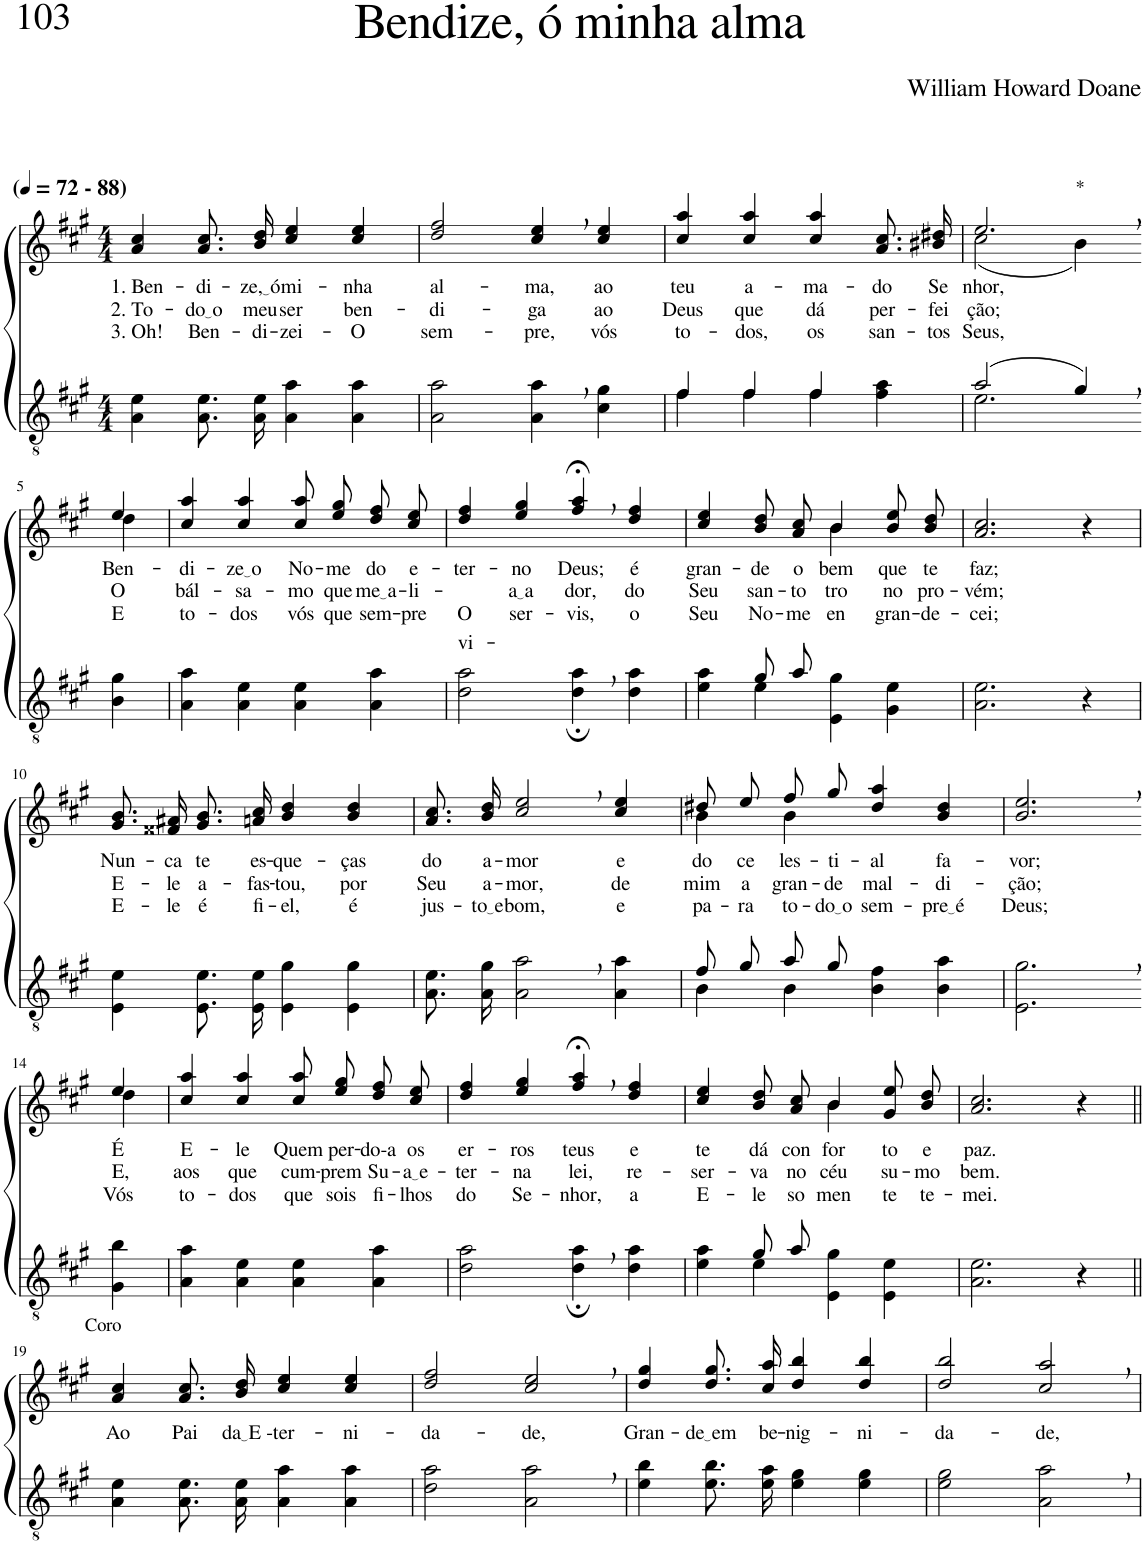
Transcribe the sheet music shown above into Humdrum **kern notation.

**kern	**kern	**text	**text	**text
*part2	*part1	*part1	*part1	*part1
*staff2	*staff1	*staff1	*staff1	*staff1
*I"Parte III e IV	*I"Parte I e II	*	*	*
*clefGv2	*clefG2	*	*	*
*Trd5c9	*Trd5c9	*	*	*
*k[f#c#g#]	*k[f#c#g#]	*	*	*
*M4/4	*M4/4	*	*	*
*MM72	*MM72	*	*	*
=1	=1	=1	=1	=1
!	!LO:TX:a:B:t=(	!	!	!
!	!LO:TX:a:B:t=- 88)	!	!	!
!	!	!LO:LY:b	!LO:LY:b	!LO:LY:b
4A\ 4e\	4a/ 4cc#/	1. Ben-	2. To-	3. Oh!
!	!	!LO:LY:b	!LO:LY:b	!LO:LY:b
8.A\ 8.e\L	8.a\ 8.cc#\L	-di-	do o	Ben-
!	!	!LO:LY:b	!LO:LY:b	!LO:LY:b
16A\ 16e\Jk	16b\ 16dd\Jk	ze, ó	meu	-di-
!	!	!LO:LY:b	!LO:LY:b	!LO:LY:b
4A\ 4a\	4cc#/ 4ee/	mi-	ser	-zei-
!	!	!LO:LY:b	!LO:LY:b	!LO:LY:b
4A\ 4a\	4cc#/ 4ee/	-nha	ben-	-O
=2	=2	=2	=2	=2
!	!	!LO:LY:b	!LO:LY:b	!LO:LY:b
2A\ 2a\	2dd/ 2ff#/	al-	-di-	sem-
!	!	!LO:LY:b	!LO:LY:b	!LO:LY:b
4A\, 4a\,	4cc#/, 4ee/,	-ma,	-ga	-pre,
!	!	!LO:LY:b	!LO:LY:b	!LO:LY:b
4c#\ 4g#\	4cc#/ 4ee/	ao	ao	vós
=3	=3	=3	=3	=3
*^	*	*	*	*
!	!	!	!LO:LY:b	!LO:LY:b	!LO:LY:b
4f#\	4f#/	4cc#/ 4aa/	teu	Deus	to-
!	!	!	!LO:LY:b	!LO:LY:b	!LO:LY:b
4f#\	4f#/	4cc#/ 4aa/	a-	que	-dos,
!	!	!	!LO:LY:b	!LO:LY:b	!LO:LY:b
4f#\	4f#/	4cc#/ 4aa/	-ma-	dá	os
!	!	!	!LO:LY:b	!LO:LY:b	!LO:LY:b
4f#\ 4a\	4ryy	8.a\ 8.cc#\L	-do	per-	san-
!	!	!	!LO:LY:b	!LO:LY:b	!LO:LY:b
.	.	16b#X\ 16dd#X\Jk	Se-	-fei-	-tos
=4	=4	=4	=4	=4	=4
*	*	*^	*	*	*
!	!	!LO:TX:a:t=*	!	!	!	!
!	!	!	!	!LO:LY:b	!LO:LY:b	!LO:LY:b
(2a/	2.e\	2.ee,/	(2cc#\	-nhor,	-ção;	Seus,
4g#,/)	.	.	4b\)	.	.	.
*v	*v	*	*	*	*	*
!!LO:LB:g=z	!!
=5-	=5-	=5-	=5-	=5-	=5-
!	!	!	!LO:LY:b	!LO:LY:b	!LO:LY:b
4B\ 4g#\	4ee/	4dd\	Ben-	O	E
=6	=6	=6	=6	=6	=6
!	!	!	!LO:LY:b	!LO:LY:b	!LO:LY:b
*	*v	*v	*	*	*
4A\ 4a\	4cc#/ 4aa/	-di-	bál-	to-
!	!	!LO:LY:b	!LO:LY:b	!LO:LY:b
4A\ 4e\	4cc#/ 4aa/	ze o	-sa-	-dos
!	!	!LO:LY:b	!LO:LY:b	!LO:LY:b
4A\ 4e\	8cc#\ 8aa\L	No-	-mo	vós
!	!	!LO:LY:b	!LO:LY:b	!LO:LY:b
.	8ee\ 8gg#\J	-me	que	que
!	!	!LO:LY:b	!LO:LY:b	!LO:LY:b
4A\ 4a\	8dd\ 8ff#\L	do	me a	sem-
!	!	!LO:LY:b	!LO:LY:b	!LO:LY:b
.	8cc#\ 8ee\J	e-	-li-	-pre
=7	=7	=7	=7	=7
!	!	!LO:LY:b	!LO:LY:b	!LO:LY:b
2d\ 2a\	4dd/ 4ff#/	-ter-	-vi-	O
!	!	!LO:LY:b	!LO:LY:b	!LO:LY:b
.	4ee/ 4gg#/	-no	a a	ser-
!	!	!LO:LY:b	!LO:LY:b	!LO:LY:b
4d\;, 4a\;,	4ff#/;<, 4aa/;<,	Deus;	-dor,	-vis,
!	!	!LO:LY:b	!LO:LY:b	!LO:LY:b
4d\ 4a\	4dd/ 4ff#/	é	do	o
=8	=8	=8	=8	=8
*^	*	*	*	*
!	!	!	!LO:LY:b	!LO:LY:b	!LO:LY:b
*	*	*^	*	*	*
4ryy	4e\ 4a\	4cc#/ 4ee/	2ryy	gran-	Seu	Seu
!	!	!	!	!LO:LY:b	!LO:LY:b	!LO:LY:b
8g#/L	4e\	8b\ 8dd\L	.	-de	san-	No-
!	!	!	!	!LO:LY:b	!LO:LY:b	!LO:LY:b
8a/J	.	8a\ 8cc#\J	.	o	-to	-me
!	!	!	!	!LO:LY:b	!LO:LY:b	!LO:LY:b
4ryy	4E\ 4g#\	4b/	4b\	bem	tro-	en-
!	!	!	!	!LO:LY:b	!LO:LY:b	!LO:LY:b
4ryy	4G#\ 4e\	8b\ 8ee\L	4ryy	que	-no	-gran-
!	!	!	!	!LO:LY:b	!LO:LY:b	!LO:LY:b
.	.	8b\ 8dd\J	.	te	pro-	-de-
*v	*v	*	*	*	*	*
*	*v	*v	*	*	*
=9	=9	=9	=9	=9
!	!	!LO:LY:b	!LO:LY:b	!LO:LY:b
2.A\ 2.e\	2.a/ 2.cc#/	faz;	-vém;	-cei;
4r	4r	.	.	.
!!LO:LB:g=z
=10	=10	=10	=10	=10
!	!	!LO:LY:b	!LO:LY:b	!LO:LY:b
4E\ 4e\	8.g#/ 8.b/L	Nun-	E-	E-
!	!	!LO:LY:b	!LO:LY:b	!LO:LY:b
.	16f##X/ 16a#X/Jk	-ca	-le	-le
!	!	!LO:LY:b	!LO:LY:b	!LO:LY:b
8.E/ 8.e/L	8.g#/ 8.b/L	te	a-	é
!	!	!LO:LY:b	!LO:LY:b	!LO:LY:b
16E/ 16e/Jk	16an/ 16cc#/Jk	es-	-fas-	fi-
!	!	!LO:LY:b	!LO:LY:b	!LO:LY:b
4E\ 4g#\	4b/ 4dd/	-que-	-tou,	-el,
!	!	!LO:LY:b	!LO:LY:b	!LO:LY:b
4E\ 4g#\	4b/ 4dd/	-ças	por	é
=11	=11	=11	=11	=11
!	!	!LO:LY:b	!LO:LY:b	!LO:LY:b
8.A\ 8.e\L	8.a\ 8.cc#\L	do	Seu	jus-
!	!	!LO:LY:b	!LO:LY:b	!LO:LY:b
16A\ 16g#\Jk	16b\ 16dd\Jk	a-	a-	to e
!	!	!LO:LY:b	!LO:LY:b	!LO:LY:b
2A\, 2a\,	2cc#/, 2ee/,	-mor	-mor,	bom,
!	!	!LO:LY:b	!LO:LY:b	!LO:LY:b
4A\ 4a\	4cc#/ 4ee/	e	de	e
=12	=12	=12	=12	=12
*^	*^	*	*	*
!	!	!	!	!LO:LY:b	!LO:LY:b	!LO:LY:b
8f#/L	4B\	8dd#X/L	4b\	do	mim	pa-
!	!	!	!	!LO:LY:b	!LO:LY:b	!LO:LY:b
8g#/J	.	8ee/J	.	ce-	a	-ra
!	!	!	!	!LO:LY:b	!LO:LY:b	!LO:LY:b
8a/L	4B\	8ff#/L	4b\	-les-	gran-	to-
!	!	!	!	!LO:LY:b	!LO:LY:b	!LO:LY:b
8g#/J	.	8gg#/J	.	-ti-	-de	do o
!	!	!	!	!LO:LY:b	!LO:LY:b	!LO:LY:b
2ryy	4B\ 4f#\	4dd#/ 4aa/	2ryy	-al	mal-	sem-
!	!	!	!	!LO:LY:b	!LO:LY:b	!LO:LY:b
.	4B\ 4a\	4b/ 4dd#/	.	fa-	-di-	pre é
*	*	*v	*v	*	*	*
=13	=13	=13	=13	=13	=13
!	!	!	!LO:LY:b	!LO:LY:b	!LO:LY:b
*v	*v	*	*	*	*
2.E\, 2.g#\,	2.b/, 2.ee/,	-vor;	-ção;	Deus;
!!LO:LB:g=z
=14-	=14-	=14-	=14-	=14-
*	*^	*	*	*
!	!	!	!LO:LY:b	!LO:LY:b	!LO:LY:b
4G#\ 4b\	4ee/	4dd\	É	E,	Vós
=15	=15	=15	=15	=15	=15
!	!	!	!LO:LY:b	!LO:LY:b	!LO:LY:b
*	*v	*v	*	*	*
4A\ 4a\	4cc#/ 4aa/	E-	aos	to-
!	!	!LO:LY:b	!LO:LY:b	!LO:LY:b
4A\ 4e\	4cc#/ 4aa/	-le	que	-dos
!	!	!LO:LY:b	!LO:LY:b	!LO:LY:b
4A\ 4e\	8cc#\ 8aa\L	Quem	cum-	que
!	!	!LO:LY:b	!LO:LY:b	!LO:LY:b
.	8ee\ 8gg#\J	per-	-prem	sois
!	!	!LO:LY:b	!LO:LY:b	!LO:LY:b
4A\ 4a\	8dd\ 8ff#\L	-do-a	Su-	fi-
!	!	!LO:LY:b	!LO:LY:b	!LO:LY:b
.	8cc#\ 8ee\J	os	a e	-lhos
=16	=16	=16	=16	=16
!	!	!LO:LY:b	!LO:LY:b	!LO:LY:b
2d\ 2a\	4dd/ 4ff#/	er-	-ter-	do
!	!	!LO:LY:b	!LO:LY:b	!LO:LY:b
.	4ee/ 4gg#/	-ros	-na	Se-
!	!	!LO:LY:b	!LO:LY:b	!LO:LY:b
4d\;, 4a\;,	4ff#/;<, 4aa/;<,	teus	lei,	-nhor,
!	!	!LO:LY:b	!LO:LY:b	!LO:LY:b
4d\ 4a\	4dd/ 4ff#/	e	re-	a
=17	=17	=17	=17	=17
*^	*	*	*	*
!	!	!	!LO:LY:b	!LO:LY:b	!LO:LY:b
*	*	*^	*	*	*
4ryy	4e\ 4a\	4cc#/ 4ee/	2ryy	te	-ser-	E-
!	!	!	!	!LO:LY:b	!LO:LY:b	!LO:LY:b
8g#/L	4e\	8b\ 8dd\L	.	dá	-va	-le
!	!	!	!	!LO:LY:b	!LO:LY:b	!LO:LY:b
8a/J	.	8a\ 8cc#\J	.	con-	no	so-
!	!	!	!	!LO:LY:b	!LO:LY:b	!LO:LY:b
2ryy	4E\ 4g#\	4b/	4b\	-for-	céu	-men-
!	!	!	!	!LO:LY:b	!LO:LY:b	!LO:LY:b
.	4E\ 4e\	8g#\ 8ee\L	4ryy	-to	su-	-te
!	!	!	!	!LO:LY:b	!LO:LY:b	!LO:LY:b
.	.	8b\ 8dd\J	.	e	-mo	te-
*v	*v	*	*	*	*	*
*	*v	*v	*	*	*
=18	=18	=18	=18	=18
!	!	!LO:LY:b	!LO:LY:b	!LO:LY:b
2.A\ 2.e\	2.a/ 2.cc#/	paz.	bem.	-mei.
4r	4r	.	.	.
!!LO:LB:g=z
=19||	=19||	=19||	=19||	=19||
!	!LO:TX:a:t=Coro	!	!	!
!	!	!LO:LY:b	!	!
4A\ 4e\	4a/ 4cc#/	Ao	.	.
!	!	!LO:LY:b	!	!
8.A\ 8.e\L	8.a\ 8.cc#\L	Pai	.	.
!	!	!LO:LY:b	!	!
16A\ 16e\Jk	16b\ 16dd\Jk	da E -	.	.
!	!	!LO:LY:b	!	!
4A\ 4a\	4cc#/ 4ee/	ter-	.	.
!	!	!LO:LY:b	!	!
4A\ 4a\	4cc#/ 4ee/	-ni-	.	.
=20	=20	=20	=20	=20
!	!	!LO:LY:b	!	!
2d\ 2a\	2dd/ 2ff#/	-da-	.	.
!	!	!LO:LY:b	!	!
2A\, 2a\,	2cc#/, 2ee/,	-de,	.	.
=21	=21	=21	=21	=21
!	!	!LO:LY:b	!	!
4e\ 4b\	4dd/ 4gg#/	Gran-	.	.
!	!	!LO:LY:b	!	!
8.e\ 8.b\L	8.dd\ 8.gg#\L	de em	.	.
!	!	!LO:LY:b	!	!
16e\ 16a\Jk	16cc#\ 16aa\Jk	be-	.	.
!	!	!LO:LY:b	!	!
4e\ 4g#\	4dd/ 4bb/	-nig-	.	.
!	!	!LO:LY:b	!	!
4e\ 4g#\	4dd/ 4bb/	-ni-	.	.
=22	=22	=22	=22	=22
!	!	!LO:LY:b	!	!
2e\ 2g#\	2dd/ 2bb/	-da-	.	.
!	!	!LO:LY:b	!	!
2A\, 2a\,	2cc#/, 2aa/,	-de,	.	.
=	=	=	=	=
*-	*-	*-	*-	*-
